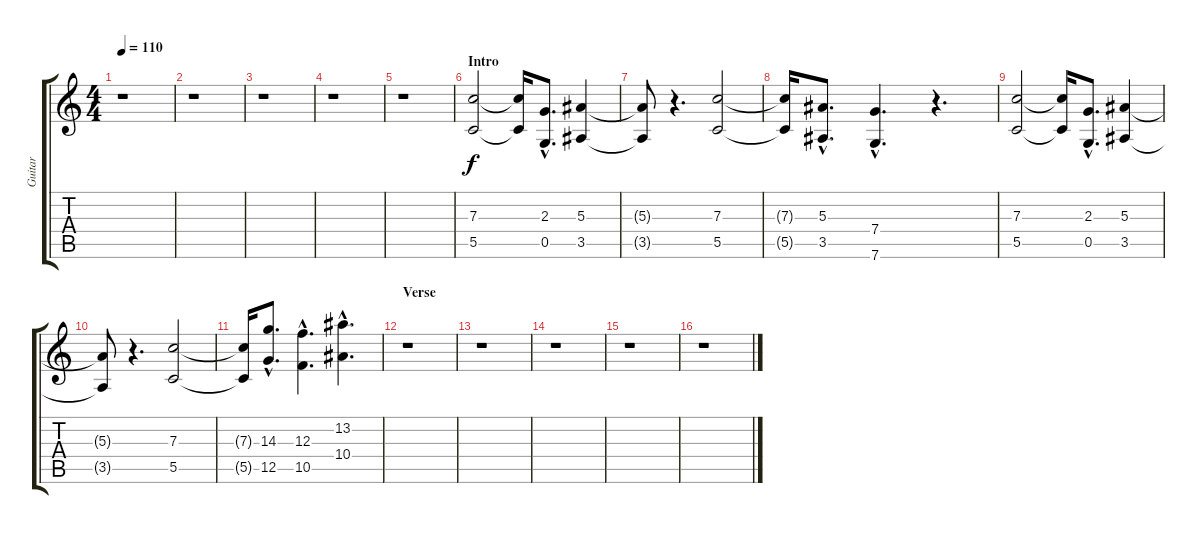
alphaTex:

\track ("Guitar" "Guitar") {instrument distortionguitar}
\staff {score tabs}
\tuning (D4 A3 F3 C3 G2 C2) {hide}
\ts (4 4)
\tempo 110
\clef g2
\ks c
r.1{dy f} |
r.1 |
r.1 |
r.1 |
r.1 |
\section ("" "Intro")
(7.3 5.5).2 (7.3{t} 5.5{t}).16 (2.3{hac} 0.5{hac}).8{d} (5.3 3.5).4 |
(5.3{t} 3.5{t}).8 r.4{d} (7.3 5.5).2 |
(7.3{t} 5.5{t}).16 (5.3{hac} 3.5{hac}).8{d} (7.4{hac} 7.6{hac}).4{d} r.4{d} |
(7.3 5.5).2 (7.3{t} 5.5{t}).16 (2.3{hac} 0.5{hac}).8{d} (5.3 3.5).4 |
(5.3{t} 3.5{t}).8 r.4{d} (7.3 5.5).2 |
(7.3{t} 5.5{t}).16 (14.3{hac} 12.5{hac}).8{d} (12.3{hac} 10.5{hac}).4{d} (13.2{hac} 10.4{hac}).4{d} |
\section ("" "Verse")
r.1 |
r.1 |
r.1 |
r.1 |
r.1
